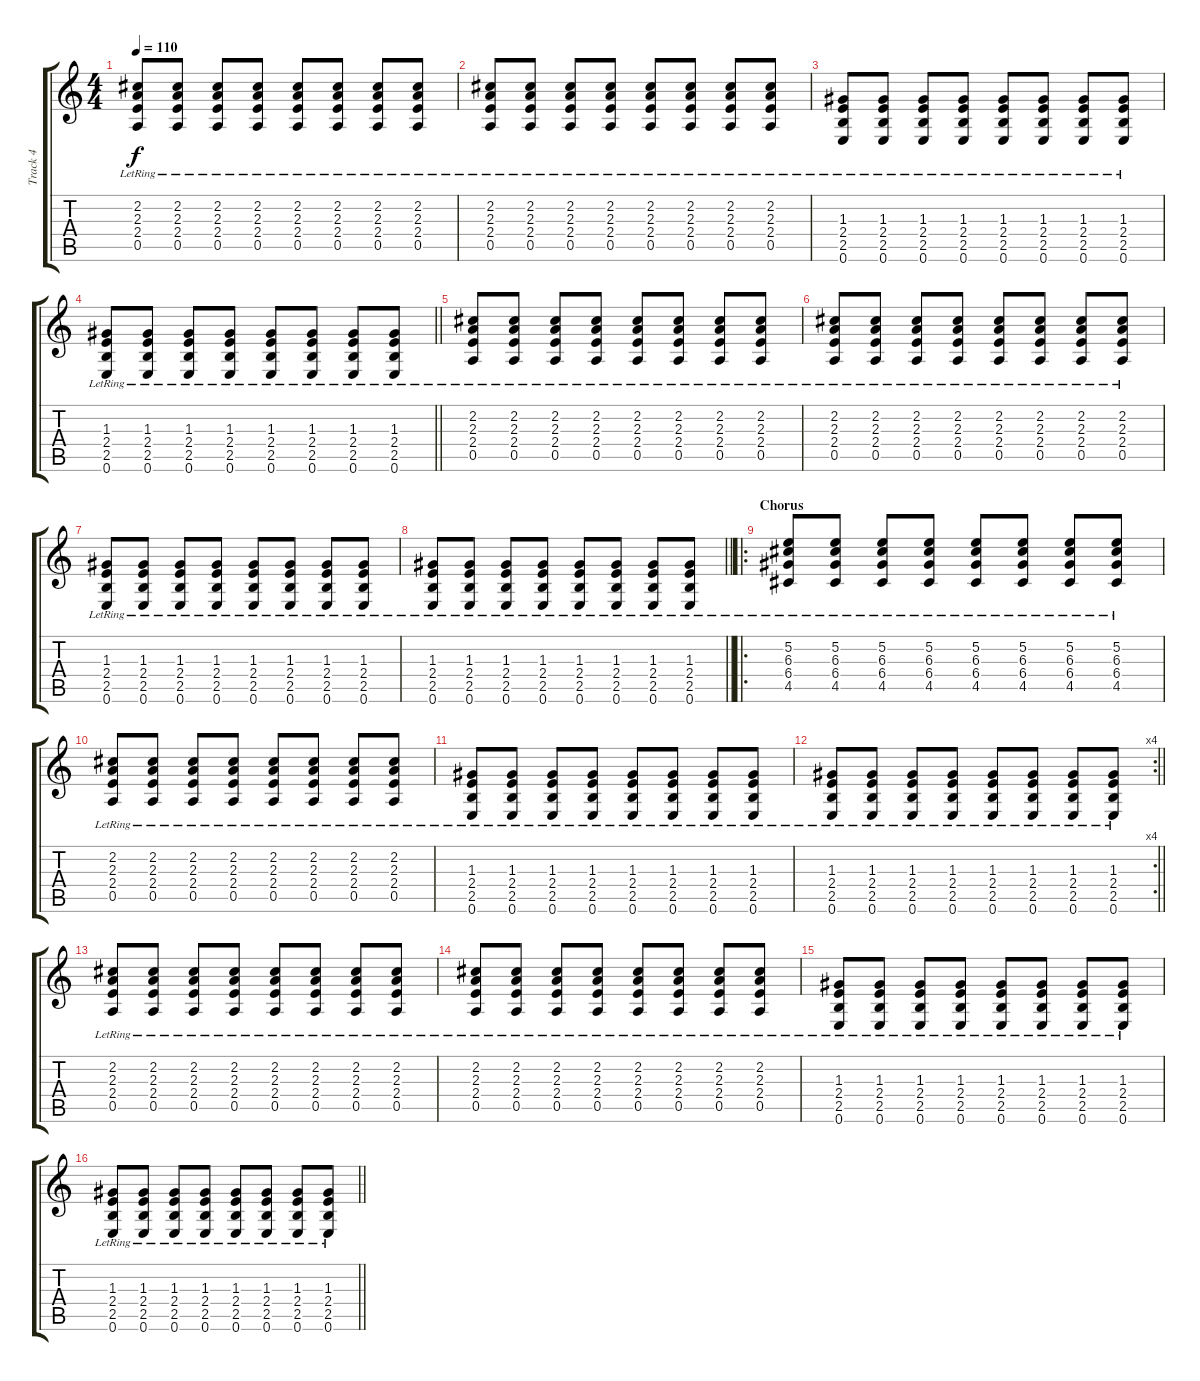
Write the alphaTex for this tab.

\track ("Track 4" "Track 4") {instrument acousticguitarsteel}
\staff {score tabs}
\tuning (E4 B3 G3 D3 A2 E2) {hide}
\ts (4 4)
\tempo 110
\clef g2
\ks c
(2.2{lr} 2.3{lr} 2.4{lr} 0.5{lr}).8{dy f} (2.2{lr} 2.3{lr} 2.4{lr} 0.5{lr}).8 (2.2{lr} 2.3{lr} 2.4{lr} 0.5{lr}).8 (2.2{lr} 2.3{lr} 2.4{lr} 0.5{lr}).8 (2.2{lr} 2.3{lr} 2.4{lr} 0.5{lr}).8 (2.2{lr} 2.3{lr} 2.4{lr} 0.5{lr}).8 (2.2{lr} 2.3{lr} 2.4{lr} 0.5{lr}).8 (2.2{lr} 2.3{lr} 2.4{lr} 0.5{lr}).8 |
(2.2{lr} 2.3{lr} 2.4{lr} 0.5{lr}).8 (2.2{lr} 2.3{lr} 2.4{lr} 0.5{lr}).8 (2.2{lr} 2.3{lr} 2.4{lr} 0.5{lr}).8 (2.2{lr} 2.3{lr} 2.4{lr} 0.5{lr}).8 (2.2{lr} 2.3{lr} 2.4{lr} 0.5{lr}).8 (2.2{lr} 2.3{lr} 2.4{lr} 0.5{lr}).8 (2.2{lr} 2.3{lr} 2.4{lr} 0.5{lr}).8 (2.2{lr} 2.3{lr} 2.4{lr} 0.5{lr}).8 |
(1.3{lr} 2.4{lr} 2.5{lr} 0.6{lr}).8 (1.3{lr} 2.4{lr} 2.5{lr} 0.6{lr}).8 (1.3{lr} 2.4{lr} 2.5{lr} 0.6{lr}).8 (1.3{lr} 2.4{lr} 2.5{lr} 0.6{lr}).8 (1.3{lr} 2.4{lr} 2.5{lr} 0.6{lr}).8 (1.3{lr} 2.4{lr} 2.5{lr} 0.6{lr}).8 (1.3{lr} 2.4{lr} 2.5{lr} 0.6{lr}).8 (1.3{lr} 2.4{lr} 2.5{lr} 0.6{lr}).8 |
\barLineRight lightlight
(1.3{lr} 2.4{lr} 2.5{lr} 0.6{lr}).8 (1.3{lr} 2.4{lr} 2.5{lr} 0.6{lr}).8 (1.3{lr} 2.4{lr} 2.5{lr} 0.6{lr}).8 (1.3{lr} 2.4{lr} 2.5{lr} 0.6{lr}).8 (1.3{lr} 2.4{lr} 2.5{lr} 0.6{lr}).8 (1.3{lr} 2.4{lr} 2.5{lr} 0.6{lr}).8 (1.3{lr} 2.4{lr} 2.5{lr} 0.6{lr}).8 (1.3{lr} 2.4{lr} 2.5{lr} 0.6{lr}).8 |
(2.2{lr} 2.3{lr} 2.4{lr} 0.5{lr}).8 (2.2{lr} 2.3{lr} 2.4{lr} 0.5{lr}).8 (2.2{lr} 2.3{lr} 2.4{lr} 0.5{lr}).8 (2.2{lr} 2.3{lr} 2.4{lr} 0.5{lr}).8 (2.2{lr} 2.3{lr} 2.4{lr} 0.5{lr}).8 (2.2{lr} 2.3{lr} 2.4{lr} 0.5{lr}).8 (2.2{lr} 2.3{lr} 2.4{lr} 0.5{lr}).8 (2.2{lr} 2.3{lr} 2.4{lr} 0.5{lr}).8 |
(2.2{lr} 2.3{lr} 2.4{lr} 0.5{lr}).8 (2.2{lr} 2.3{lr} 2.4{lr} 0.5{lr}).8 (2.2{lr} 2.3{lr} 2.4{lr} 0.5{lr}).8 (2.2{lr} 2.3{lr} 2.4{lr} 0.5{lr}).8 (2.2{lr} 2.3{lr} 2.4{lr} 0.5{lr}).8 (2.2{lr} 2.3{lr} 2.4{lr} 0.5{lr}).8 (2.2{lr} 2.3{lr} 2.4{lr} 0.5{lr}).8 (2.2{lr} 2.3{lr} 2.4{lr} 0.5{lr}).8 |
(1.3{lr} 2.4{lr} 2.5{lr} 0.6{lr}).8 (1.3{lr} 2.4{lr} 2.5{lr} 0.6{lr}).8 (1.3{lr} 2.4{lr} 2.5{lr} 0.6{lr}).8 (1.3{lr} 2.4{lr} 2.5{lr} 0.6{lr}).8 (1.3{lr} 2.4{lr} 2.5{lr} 0.6{lr}).8 (1.3{lr} 2.4{lr} 2.5{lr} 0.6{lr}).8 (1.3{lr} 2.4{lr} 2.5{lr} 0.6{lr}).8 (1.3{lr} 2.4{lr} 2.5{lr} 0.6{lr}).8 |
\barLineRight lightlight
(1.3{lr} 2.4{lr} 2.5{lr} 0.6{lr}).8 (1.3{lr} 2.4{lr} 2.5{lr} 0.6{lr}).8 (1.3{lr} 2.4{lr} 2.5{lr} 0.6{lr}).8 (1.3{lr} 2.4{lr} 2.5{lr} 0.6{lr}).8 (1.3{lr} 2.4{lr} 2.5{lr} 0.6{lr}).8 (1.3{lr} 2.4{lr} 2.5{lr} 0.6{lr}).8 (1.3{lr} 2.4{lr} 2.5{lr} 0.6{lr}).8 (1.3{lr} 2.4{lr} 2.5{lr} 0.6{lr}).8 |
\ro
\section ("" "Chorus")
(5.2{lr} 6.3{lr} 6.4{lr} 4.5{lr}).8 (5.2{lr} 6.3{lr} 6.4{lr} 4.5{lr}).8 (5.2{lr} 6.3{lr} 6.4{lr} 4.5{lr}).8 (5.2{lr} 6.3{lr} 6.4{lr} 4.5{lr}).8 (5.2{lr} 6.3{lr} 6.4{lr} 4.5{lr}).8 (5.2{lr} 6.3{lr} 6.4{lr} 4.5{lr}).8 (5.2{lr} 6.3{lr} 6.4{lr} 4.5{lr}).8 (5.2{lr} 6.3{lr} 6.4{lr} 4.5{lr}).8 |
(2.2{lr} 2.3{lr} 2.4{lr} 0.5{lr}).8 (2.2{lr} 2.3{lr} 2.4{lr} 0.5{lr}).8 (2.2{lr} 2.3{lr} 2.4{lr} 0.5{lr}).8 (2.2{lr} 2.3{lr} 2.4{lr} 0.5{lr}).8 (2.2{lr} 2.3{lr} 2.4{lr} 0.5{lr}).8 (2.2{lr} 2.3{lr} 2.4{lr} 0.5{lr}).8 (2.2{lr} 2.3{lr} 2.4{lr} 0.5{lr}).8 (2.2{lr} 2.3{lr} 2.4{lr} 0.5{lr}).8 |
(1.3{lr} 2.4{lr} 2.5{lr} 0.6{lr}).8 (1.3{lr} 2.4{lr} 2.5{lr} 0.6{lr}).8 (1.3{lr} 2.4{lr} 2.5{lr} 0.6{lr}).8 (1.3{lr} 2.4{lr} 2.5{lr} 0.6{lr}).8 (1.3{lr} 2.4{lr} 2.5{lr} 0.6{lr}).8 (1.3{lr} 2.4{lr} 2.5{lr} 0.6{lr}).8 (1.3{lr} 2.4{lr} 2.5{lr} 0.6{lr}).8 (1.3{lr} 2.4{lr} 2.5{lr} 0.6{lr}).8 |
\rc 4
\barLineRight lightlight
(1.3{lr} 2.4{lr} 2.5{lr} 0.6{lr}).8 (1.3{lr} 2.4{lr} 2.5{lr} 0.6{lr}).8 (1.3{lr} 2.4{lr} 2.5{lr} 0.6{lr}).8 (1.3{lr} 2.4{lr} 2.5{lr} 0.6{lr}).8 (1.3{lr} 2.4{lr} 2.5{lr} 0.6{lr}).8 (1.3{lr} 2.4{lr} 2.5{lr} 0.6{lr}).8 (1.3{lr} 2.4{lr} 2.5{lr} 0.6{lr}).8 (1.3{lr} 2.4{lr} 2.5{lr} 0.6{lr}).8 |
(2.2{lr} 2.3{lr} 2.4{lr} 0.5{lr}).8 (2.2{lr} 2.3{lr} 2.4{lr} 0.5{lr}).8 (2.2{lr} 2.3{lr} 2.4{lr} 0.5{lr}).8 (2.2{lr} 2.3{lr} 2.4{lr} 0.5{lr}).8 (2.2{lr} 2.3{lr} 2.4{lr} 0.5{lr}).8 (2.2{lr} 2.3{lr} 2.4{lr} 0.5{lr}).8 (2.2{lr} 2.3{lr} 2.4{lr} 0.5{lr}).8 (2.2{lr} 2.3{lr} 2.4{lr} 0.5{lr}).8 |
(2.2{lr} 2.3{lr} 2.4{lr} 0.5{lr}).8 (2.2{lr} 2.3{lr} 2.4{lr} 0.5{lr}).8 (2.2{lr} 2.3{lr} 2.4{lr} 0.5{lr}).8 (2.2{lr} 2.3{lr} 2.4{lr} 0.5{lr}).8 (2.2{lr} 2.3{lr} 2.4{lr} 0.5{lr}).8 (2.2{lr} 2.3{lr} 2.4{lr} 0.5{lr}).8 (2.2{lr} 2.3{lr} 2.4{lr} 0.5{lr}).8 (2.2{lr} 2.3{lr} 2.4{lr} 0.5{lr}).8 |
(1.3{lr} 2.4{lr} 2.5{lr} 0.6{lr}).8 (1.3{lr} 2.4{lr} 2.5{lr} 0.6{lr}).8 (1.3{lr} 2.4{lr} 2.5{lr} 0.6{lr}).8 (1.3{lr} 2.4{lr} 2.5{lr} 0.6{lr}).8 (1.3{lr} 2.4{lr} 2.5{lr} 0.6{lr}).8 (1.3{lr} 2.4{lr} 2.5{lr} 0.6{lr}).8 (1.3{lr} 2.4{lr} 2.5{lr} 0.6{lr}).8 (1.3{lr} 2.4{lr} 2.5{lr} 0.6{lr}).8 |
\barLineRight lightlight
(1.3{lr} 2.4{lr} 2.5{lr} 0.6{lr}).8 (1.3{lr} 2.4{lr} 2.5{lr} 0.6{lr}).8 (1.3{lr} 2.4{lr} 2.5{lr} 0.6{lr}).8 (1.3{lr} 2.4{lr} 2.5{lr} 0.6{lr}).8 (1.3{lr} 2.4{lr} 2.5{lr} 0.6{lr}).8 (1.3{lr} 2.4{lr} 2.5{lr} 0.6{lr}).8 (1.3{lr} 2.4{lr} 2.5{lr} 0.6{lr}).8 (1.3{lr} 2.4{lr} 2.5{lr} 0.6{lr}).8
